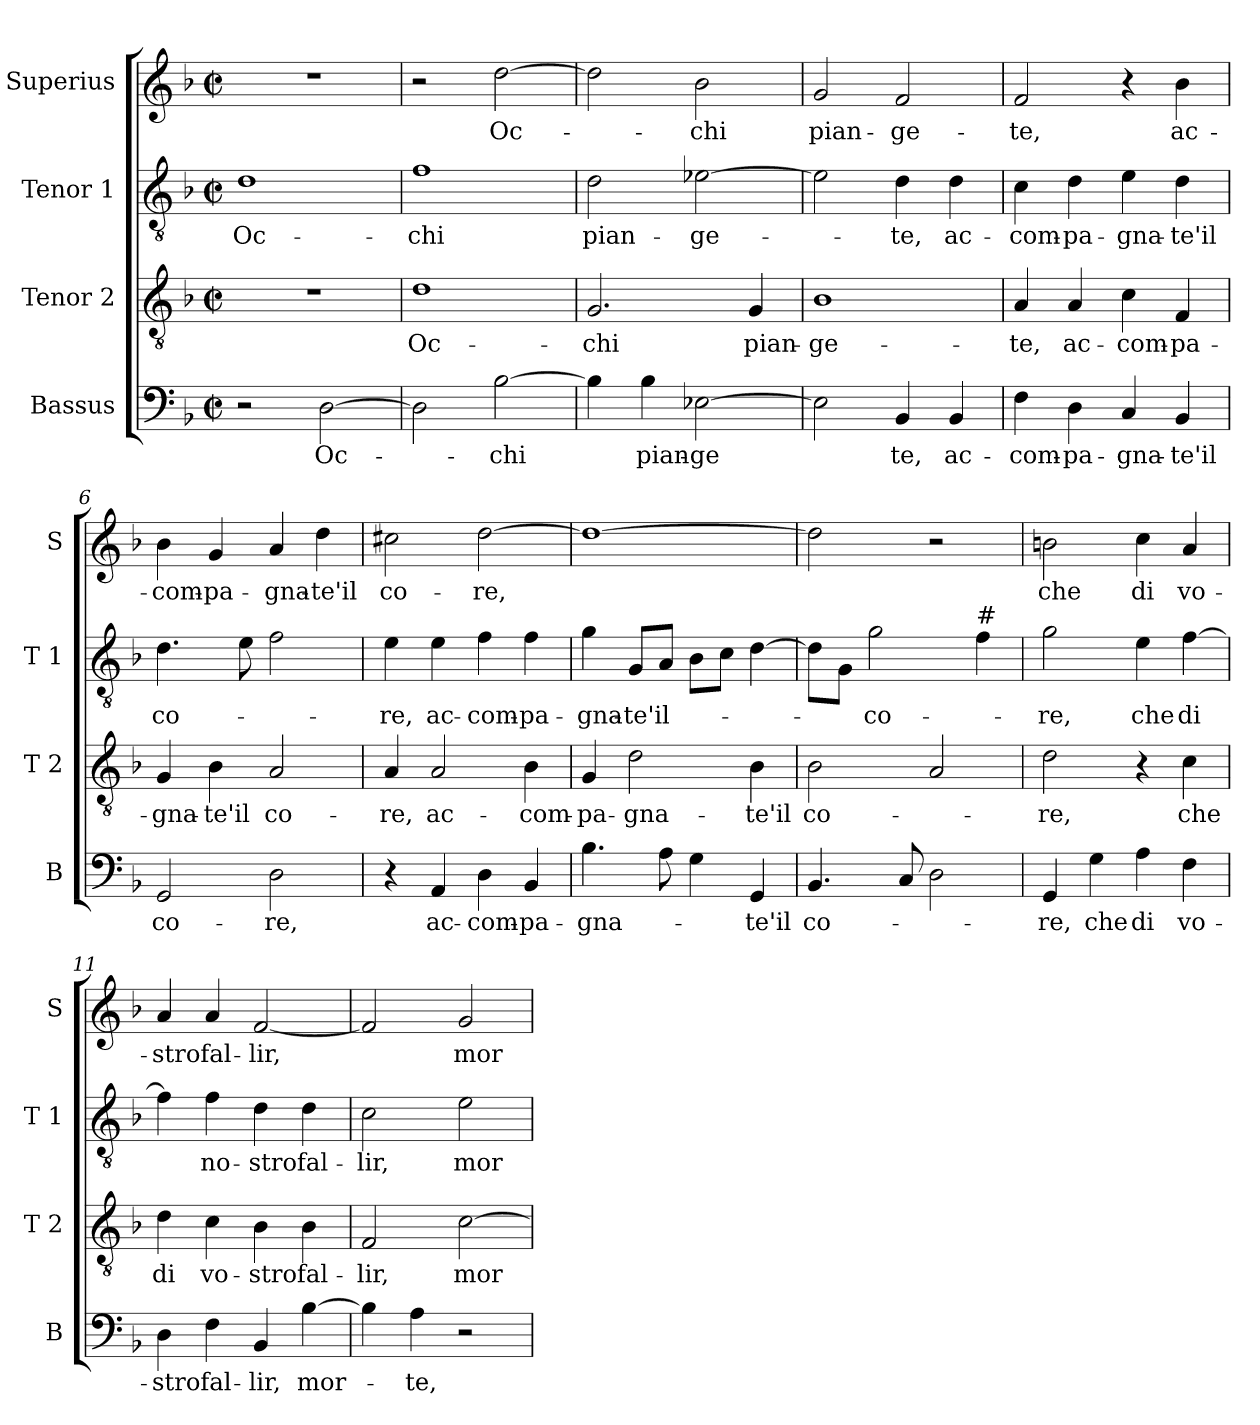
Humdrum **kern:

**kern	**text	**kern	**text	**kern	**text	**kern	**text
*part4	*part4	*part3	*part3	*part2	*part2	*part1	*part1
*staff4	*staff4	*staff3	*staff3	*staff2	*staff2	*staff1	*staff1
*I"Bassus	*	*I"Tenor 2	*	*I"Tenor 1	*	*I"Superius	*
*I'B	*	*I'T 2	*	*I'T 1	*	*I'S	*
*clefF4	*	*clefGv2	*	*clefGv2	*	*clefG2	*
*k[b-]	*	*k[b-]	*	*k[b-]	*	*k[b-]	*
*F:	*	*F:	*	*F:	*	*F:	*
*M2/2	*	*M2/2	*	*M2/2	*	*M2/2	*
*met(c|)	*	*met(c|)	*	*met(c|)	*	*met(c|)	*
=1	=1	=1	=1	=1	=1	=1	=1
2r	.	1r	.	1d	Oc-	1r	.
[2D\	Oc-	.	.	.	.	.	.
=2	=2	=2	=2	=2	=2	=2	=2
2D\]	.	1d	Oc-	1f	-chi	2r	.
[2B-\	-chi	.	.	.	.	[2dd\	Oc-
=3	=3	=3	=3	=3	=3	=3	=3
4B-\]	.	2.G/	-chi	2d\	pian-	2dd\]	.
4B-\	pian-	.	.	.	.	.	.
[2E-X\	-ge	.	.	[2e-X\	-ge-	2b-\	-chi
.	.	4G/	pian-	.	.	.	.
=4	=4	=4	=4	=4	=4	=4	=4
2E-\]	.	1B-	-ge-	2e-\]	.	2g/	pian-
4BB-/	te,	.	.	4d\	-te,	2f/	-ge-
4BB-/	ac-	.	.	4d\	ac-	.	.
=5	=5	=5	=5	=5	=5	=5	=5
4F\	-com-	4A/	-te,	4c\	-com-	2f/	-te,
4D\	-pa-	4A/	ac-	4d\	-pa-	.	.
4C/	-gna-	4c\	-com-	4e\	-gna-	4r	.
4BB-/	-te'il	4F/	-pa-	4d\	-te'il	4b-\	ac-
!!LO:LB:g=z
=6	=6	=6	=6	=6	=6	=6	=6
2GG/	co-	4G/	-gna-	4.d\	co-	4b-\	-com-
.	.	4B-\	-te'il	.	.	4g/	-pa-
.	.	.	.	8e\	.	.	.
2D\	-re,	2A/	co-	2f\	.	4a/	-gna-
.	.	.	.	.	.	4dd\	-te'il
=7	=7	=7	=7	=7	=7	=7	=7
4r	.	4A/	-re,	4e\	-re,	2cc#X\	co-
4AA/	ac-	2A/	ac-	4e\	ac-	.	.
4D\	-com-	.	.	4f\	-com-	[2dd\	-re,
4BB-/	-pa-	4B-\	-com-	4f\	-pa-	.	.
=8	=8	=8	=8	=8	=8	=8	=8
4.B-\	-gna-	4G/	-pa-	4g\	-gna-	1dd_	.
.	.	2d\	-gna-	8G/L	-te'il-	.	.
8A\	.	.	.	8A/J	.	.	.
4G\	.	.	.	8B-\L	.	.	.
.	.	.	.	8c\J	.	.	.
4GG/	-te'il	4B-\	-te'il	[4d\	.	.	.
=9	=9	=9	=9	=9	=9	=9	=9
4.BB-/	co-	2B-\	co-	8d\L]	.	2dd\]	.
.	.	.	.	8G\J	.	.	.
.	.	.	.	2g\	-co-	.	.
8C/	.	.	.	.	.	.	.
2D\	.	2A/	.	.	.	2r	.
!	!	!	!	!LO:TX:a:t=#	!	!	!
.	.	.	.	4f\	.	.	.
=10	=10	=10	=10	=10	=10	=10	=10
4GG/	-re,	2d\	-re,	2g\	-re,	2bn\	che
4G\	che	.	.	.	.	.	.
4A\	di	4r	.	4e\	che	4cc\	di
4F\	vo-	4c\	che	[4f\	di	4a/	vo-
!!LO:LB:g=z
=11	=11	=11	=11	=11	=11	=11	=11
4D\	-stro	4d\	di	4f\]	.	4a/	-stro
4F\	fal-	4c\	vo-	4f\	no-	4a/	fal-
4BB-/	-lir,	4B-\	-stro	4d\	-stro	[2f/	-lir,
[4B-\	mor-	4B-\	fal-	4d\	fal-	.	.
=12	=12	=12	=12	=12	=12	=12	=12
4B-\]	.	2F/	-lir,	2c\	-lir,	2f/]	.
4A\	-te,	.	.	.	.	.	.
2r	.	[2c\	mor-	2e\	mor-	2g/	mor-
=	=	=	=	=	=	=	=
*-	*-	*-	*-	*-	*-	*-	*-
